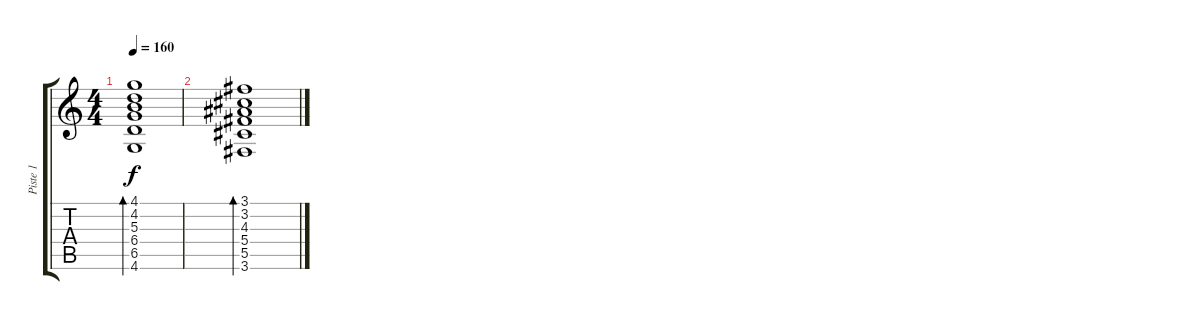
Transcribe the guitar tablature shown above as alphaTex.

\track ("Piste 1" "Piste 1") {instrument acousticguitarsteel}
\staff {score tabs}
\tuning (Eb4 Bb3 Gb3 Db3 Ab2 Eb2) {hide}
\ts (4 4)
\tempo 160
\clef g2
\ks c
(4.1 4.2 5.3 6.4 6.5 4.6).1{bd 480 dy f} |
(3.1 3.2 4.3 5.4 5.5 3.6).1{bd 480}
